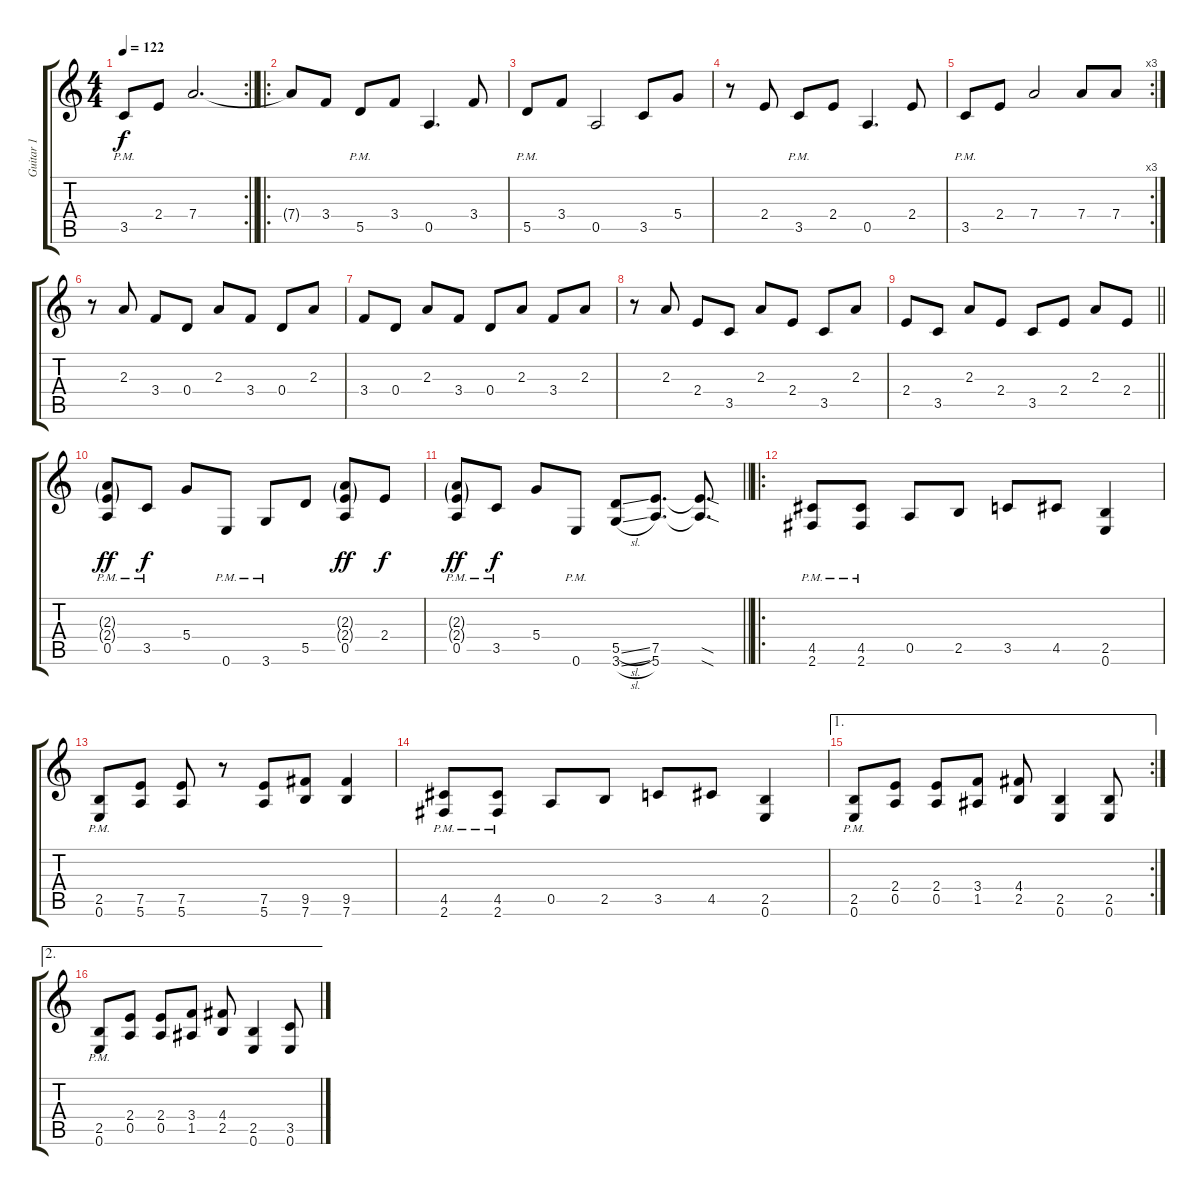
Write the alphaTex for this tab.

\track ("Guitar 1" "Guitar 1") {instrument distortionguitar}
\staff {score tabs}
\tuning (E4 B3 G3 D3 A2 E2) {hide}
\rc 2
\ts (4 4)
\tempo 122
\clef g2
\barLineRight lightlight
\ks aminor
3.5{pm}.8{dy f} 2.4.8 7.4.2{d} |
\ro
7.4{t}.8 3.4.8 5.5{pm}.8 3.4.8 0.5.4{d} 3.4.8 |
5.5{pm}.8 3.4.8 0.5.2 3.5.8 5.4.8 |
r.8 2.4.8 3.5{pm}.8 2.4.8 0.5.4{d} 2.4.8 |
\rc 3
3.5{pm}.8 2.4.8 7.4.2 7.4.8 7.4.8 |
r.8{instrument electricguitarclean} 2.3.8 3.4.8 0.4.8 2.3.8 3.4.8 0.4.8 2.3.8 |
3.4.8 0.4.8 2.3.8 3.4.8 0.4.8 2.3.8 3.4.8 2.3.8 |
r.8 2.3.8 2.4.8 3.5.8 2.3.8 2.4.8 3.5.8 2.3.8 |
\barLineRight lightlight
2.4.8 3.5.8 2.3.8 2.4.8 3.5.8 2.4.8 2.3.8 2.4.8 |
(2.3{g} 2.4{g} 0.5{pm}).8{dy ff instrument distortionguitar} 3.5{pm}.8{dy f} 5.4.8 0.6{pm}.8 3.6{pm}.8 5.5.8 (2.3{g} 2.4{g} 0.5).8{dy ff} 2.4.8{dy f} |
\barLineRight lightlight
(2.3{g} 2.4{g} 0.5{pm}).8{dy ff} 3.5{pm}.8{dy f} 5.4.8 0.6{pm}.8 (5.5{sl} 3.6{sl}).8 (7.5 5.6).8{d} (7.5{sod t} 5.6{sod t}).8{d} |
\ro
(4.5{pm} 2.6{pm}).8 (4.5{pm} 2.6{pm}).8 0.5.8 2.5.8 3.5.8 4.5.8 (2.5 0.6).4 |
(2.5{pm} 0.6{pm}).8 (7.5 5.6).8 (7.5 5.6).8 r.8 (7.5 5.6).8 (9.5 7.6).8 (9.5 7.6).4 |
(4.5{pm} 2.6{pm}).8 (4.5{pm} 2.6{pm}).8 0.5.8 2.5.8 3.5.8 4.5.8 (2.5 0.6).4 |
\ae 1
\rc 2
(2.5{pm} 0.6{pm}).8 (2.4 0.5).8 (2.4 0.5).8 (3.4 1.5).8 (4.4 2.5).8 (2.5 0.6).4 (2.5 0.6).8 |
\ae 2
(2.5{pm} 0.6{pm}).8 (2.4 0.5).8 (2.4 0.5).8 (3.4 1.5).8 (4.4 2.5).8 (2.5 0.6).4 (3.5 0.6).8
